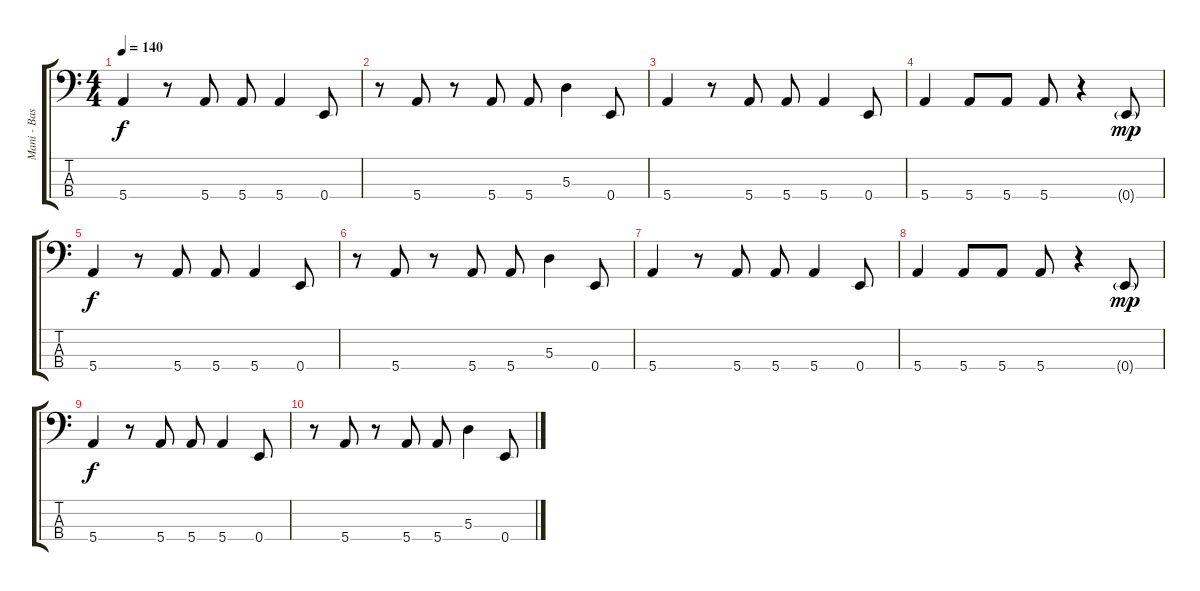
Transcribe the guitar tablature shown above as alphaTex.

\track ("Mani - Bass" "Mani - Bas") {instrument electricbassfinger}
\staff {score tabs}
\tuning (G2 D2 A1 E1) {hide}
\ts (4 4)
\tempo 140
\clef f4
\ks c
5.4.4{dy f} r.8 5.4.8 5.4.8 5.4.4 0.4.8 |
r.8 5.4.8 r.8 5.4.8 5.4.8 5.3.4 0.4.8 |
5.4.4 r.8 5.4.8 5.4.8 5.4.4 0.4.8 |
5.4.4 5.4.8 5.4.8 5.4.8 r.4 0.4{g}.8{dy mp} |
5.4.4{dy f} r.8 5.4.8 5.4.8 5.4.4 0.4.8 |
r.8 5.4.8 r.8 5.4.8 5.4.8 5.3.4 0.4.8 |
5.4.4 r.8 5.4.8 5.4.8 5.4.4 0.4.8 |
5.4.4 5.4.8 5.4.8 5.4.8 r.4 0.4{g}.8{dy mp} |
5.4.4{dy f} r.8 5.4.8 5.4.8 5.4.4 0.4.8 |
r.8 5.4.8 r.8 5.4.8 5.4.8 5.3.4 0.4.8
